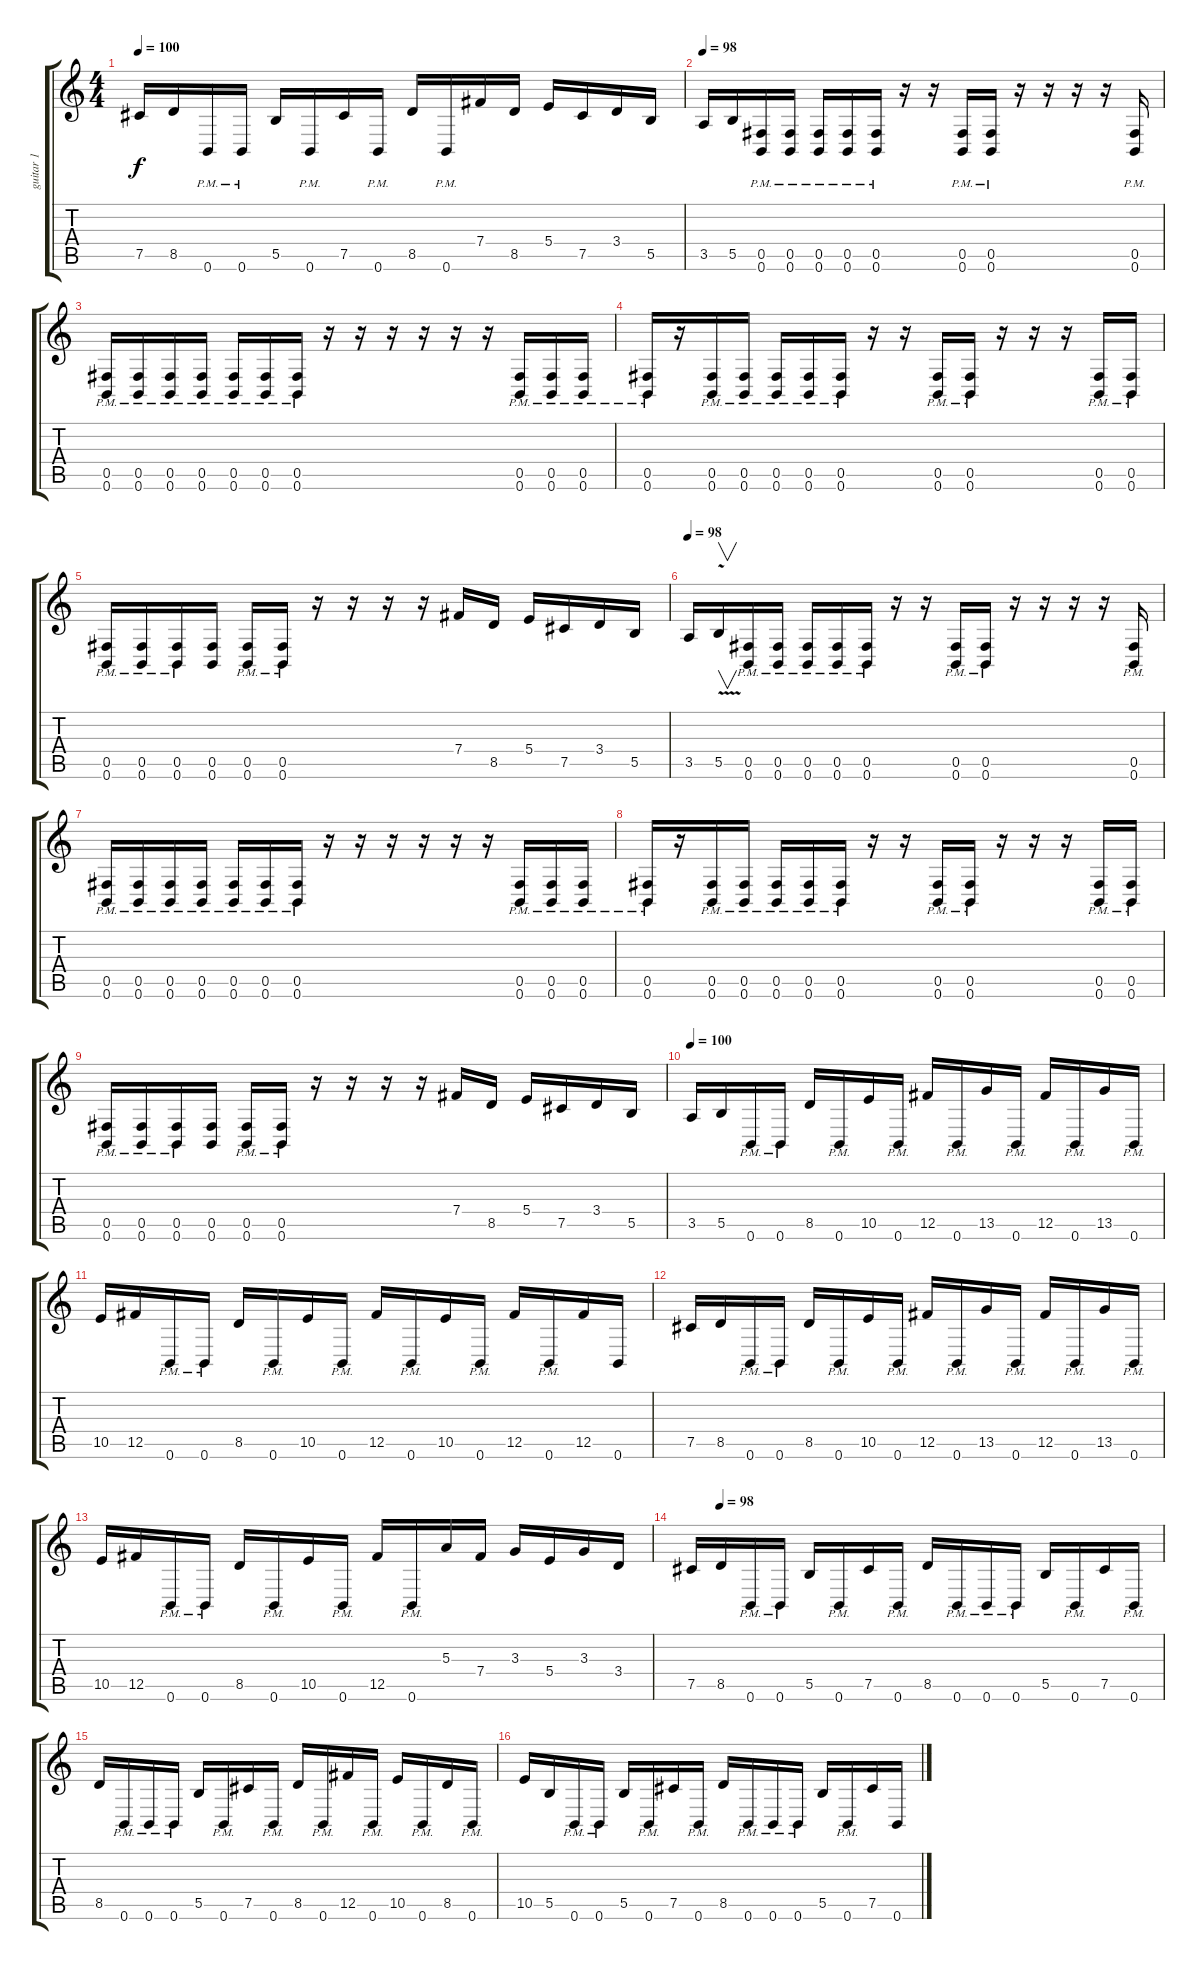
\track ("guitar 1" "guitar 1") {instrument distortionguitar}
\staff {score tabs}
\tuning (Db4 Ab3 E3 B2 Gb2 B1) {hide}
\ts (4 4)
\tempo 100
\clef g2
\ks c
7.5.16{dy f} 8.5.16 0.6{pm}.16 0.6{pm}.16 5.5.16 0.6{pm}.16 7.5.16 0.6{pm}.16 8.5.16 0.6{pm}.16 7.4.16 8.5.16 5.4.16 7.5.16 3.4.16 5.5.16 |
\tempo 98
3.5.16 5.5.16 (0.5{pm} 0.6).16 (0.5{pm} 0.6).16 (0.5{pm} 0.6).16 (0.5{pm} 0.6).16 (0.5{pm} 0.6).16 r.16 r.16 (0.5 0.6{pm}).16 (0.5 0.6{pm}).16 r.16 r.16 r.16 r.16 (0.5{pm} 0.6).16 |
(0.5{pm} 0.6).16 (0.5{pm} 0.6).16 (0.5{pm} 0.6).16 (0.5{pm} 0.6).16 (0.5{pm} 0.6).16 (0.5{pm} 0.6).16 (0.5{pm} 0.6{pm}).16 r.16 r.16 r.16 r.16 r.16 r.16 (0.5{pm} 0.6).16 (0.5{pm} 0.6).16 (0.5{pm} 0.6).16 |
(0.5{pm} 0.6{pm}).16 r.16 (0.5{pm} 0.6{pm}).16 (0.5{pm} 0.6{pm}).16 (0.5{pm} 0.6{pm}).16 (0.5{pm} 0.6{pm}).16 (0.5{pm} 0.6{pm}).16 r.16 r.16 (0.5 0.6{pm}).16 (0.5 0.6{pm}).16 r.16 r.16 r.16 (0.5{pm} 0.6{pm}).16 (0.5{pm} 0.6{pm}).16 |
(0.5{pm} 0.6{pm}).16 (0.5{pm} 0.6{pm}).16 (0.5 0.6{pm}).16 (0.5 0.6).16 (0.5{pm} 0.6).16 (0.5{pm} 0.6{pm}).16 r.16 r.16 r.16 r.16 7.4.16 8.5.16 5.4.16 7.5.16 3.4.16 5.5.16 |
\tempo 98
3.5.16 5.5{v}.16{v} (0.5{pm} 0.6).16 (0.5{pm} 0.6).16 (0.5{pm} 0.6).16 (0.5{pm} 0.6).16 (0.5{pm} 0.6).16 r.16 r.16 (0.5 0.6{pm}).16 (0.5 0.6{pm}).16 r.16 r.16 r.16 r.16 (0.5{pm} 0.6).16 |
(0.5{pm} 0.6).16 (0.5{pm} 0.6).16 (0.5{pm} 0.6).16 (0.5{pm} 0.6).16 (0.5{pm} 0.6).16 (0.5{pm} 0.6).16 (0.5{pm} 0.6{pm}).16 r.16 r.16 r.16 r.16 r.16 r.16 (0.5{pm} 0.6).16 (0.5{pm} 0.6).16 (0.5{pm} 0.6).16 |
(0.5{pm} 0.6{pm}).16 r.16 (0.5{pm} 0.6{pm}).16 (0.5{pm} 0.6{pm}).16 (0.5{pm} 0.6{pm}).16 (0.5{pm} 0.6{pm}).16 (0.5{pm} 0.6{pm}).16 r.16 r.16 (0.5{pm} 0.6{pm}).16 (0.5{pm} 0.6{pm}).16 r.16 r.16 r.16 (0.5{pm} 0.6{pm}).16 (0.5{pm} 0.6{pm}).16 |
(0.5{pm} 0.6{pm}).16 (0.5{pm} 0.6{pm}).16 (0.5 0.6{pm}).16 (0.5 0.6).16 (0.5{pm} 0.6).16 (0.5{pm} 0.6{pm}).16 r.16 r.16 r.16 r.16 7.4.16 8.5.16 5.4.16 7.5.16 3.4.16 5.5.16 |
\tempo 100
3.5.16 5.5.16 0.6{pm}.16 0.6{pm}.16 8.5.16 0.6{pm}.16 10.5.16 0.6{pm}.16 12.5.16 0.6{pm}.16 13.5.16 0.6{pm}.16 12.5.16 0.6{pm}.16 13.5.16 0.6{pm}.16 |
10.5.16 12.5.16 0.6{pm}.16 0.6{pm}.16 8.5.16 0.6{pm}.16 10.5.16 0.6{pm}.16 12.5.16 0.6{pm}.16 10.5.16 0.6{pm}.16 12.5.16 0.6{pm}.16 12.5.16 0.6.16 |
7.5.16 8.5.16 0.6{pm}.16 0.6{pm}.16 8.5.16 0.6{pm}.16 10.5.16 0.6{pm}.16 12.5.16 0.6{pm}.16 13.5.16 0.6{pm}.16 12.5.16 0.6{pm}.16 13.5.16 0.6{pm}.16 |
10.5.16 12.5.16 0.6{pm}.16 0.6{pm}.16 8.5.16 0.6{pm}.16 10.5.16 0.6{pm}.16 12.5.16 0.6{pm}.16 5.3.16 7.4.16 3.3.16 5.4.16 3.3.16 3.4.16 |
\tempo (98 0.0625)
7.5.16 8.5.16 0.6{pm}.16 0.6{pm}.16 5.5.16 0.6{pm}.16 7.5.16 0.6{pm}.16 8.5.16 0.6{pm}.16 0.6{pm}.16 0.6{pm}.16 5.5.16 0.6{pm}.16 7.5.16 0.6{pm}.16 |
8.5.16 0.6{pm}.16 0.6{pm}.16 0.6{pm}.16 5.5.16 0.6{pm}.16 7.5.16 0.6{pm}.16 8.5.16 0.6{pm}.16 12.5.16 0.6{pm}.16 10.5.16 0.6{pm}.16 8.5.16 0.6{pm}.16 |
10.5.16 5.5.16 0.6{pm}.16 0.6{pm}.16 5.5.16 0.6{pm}.16 7.5.16 0.6{pm}.16 8.5.16 0.6{pm}.16 0.6{pm}.16 0.6{pm}.16 5.5.16 0.6{pm}.16 7.5.16 0.6.16
